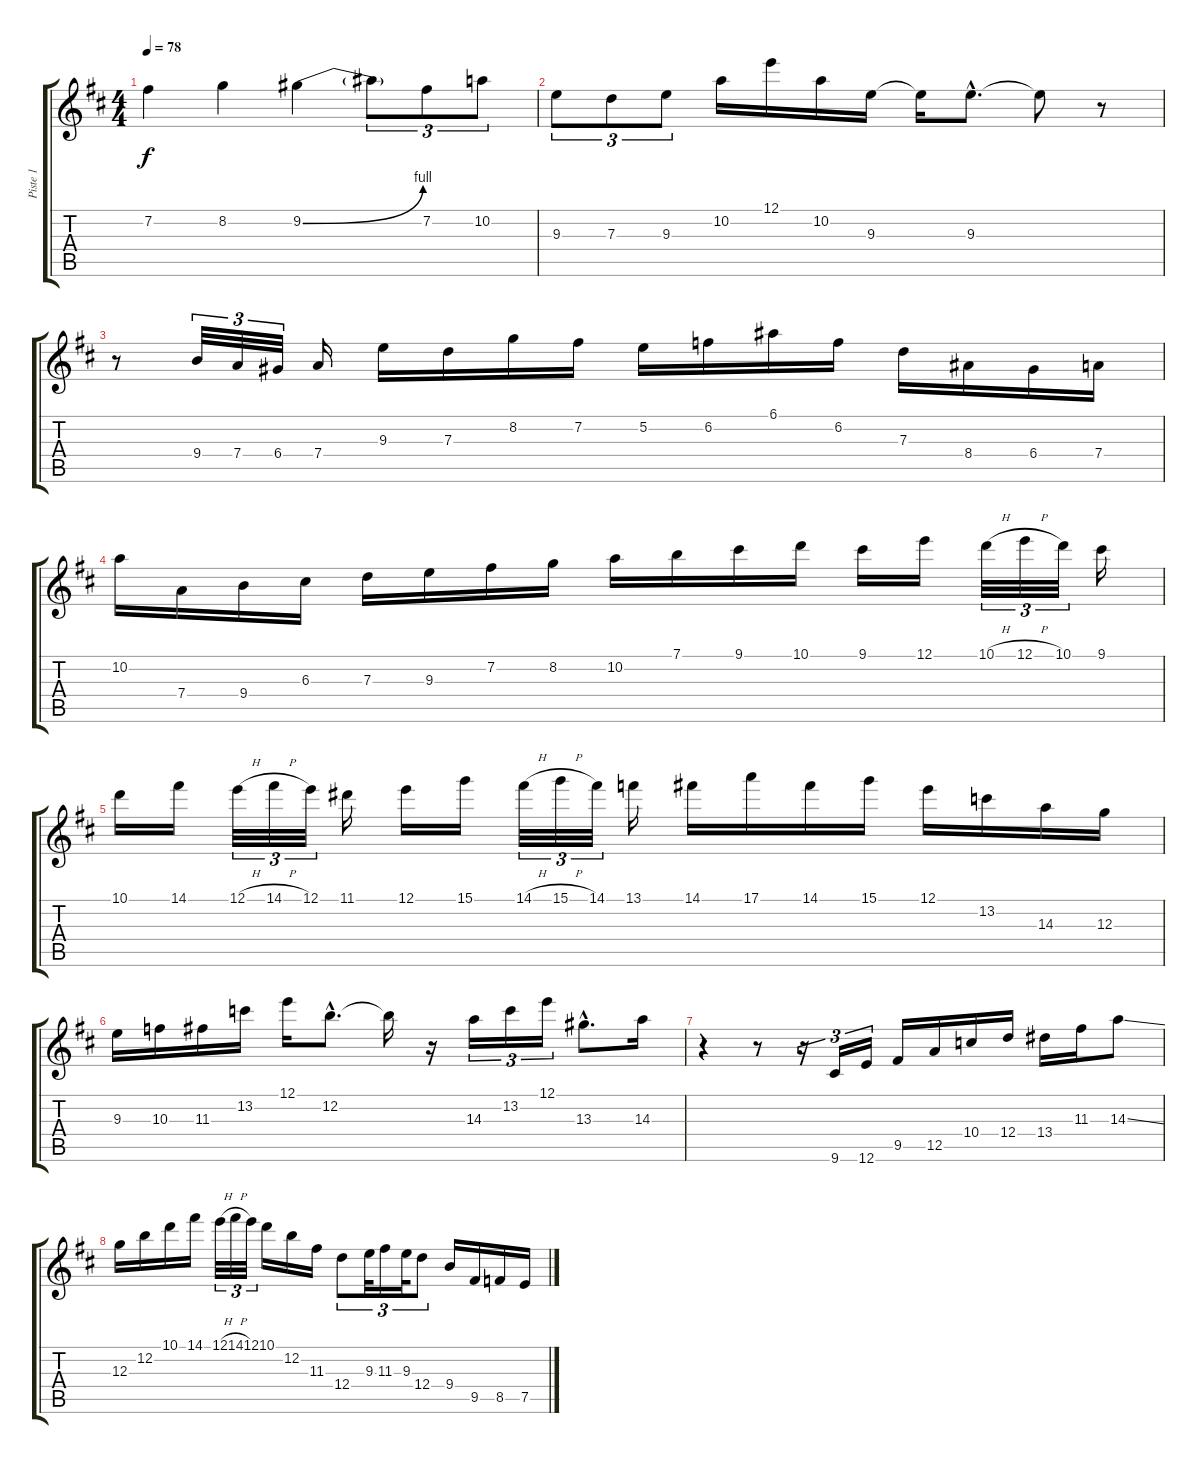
\track ("Piste 1" "Piste 1") {instrument acousticguitarnylon}
\staff {score tabs}
\tuning (E4 B3 G3 D3 A2 E2) {hide}
\ts (4 4)
\tempo 78
\clef g2
\ks d
7.2.4{dy f} 8.2.4 9.2{be (bend 0 0 60 4)}.4 9.2{t}.8{tu (3 2)} 7.2.8{tu (3 2)} 10.2.8{tu (3 2)} |
9.3.8{tu (3 2)} 7.3.8{tu (3 2)} 9.3.8{tu (3 2)} 10.2.16 12.1.16 10.2.16 9.3.16 9.3{t}.16 9.3{hac}.8{d} 9.3{t}.8 r.8 |
r.8 9.4.32{tu (3 2)} 7.4.32{tu (3 2)} 6.4.32{tu (3 2)} 7.4.16 9.3.16 7.3.16 8.2.16 7.2.16 5.2.16 6.2.16 6.1.16 6.2.16 7.3.16 8.4.16 6.4.16 7.4.16 |
10.2.16 7.4.16 9.4.16 6.3.16 7.3.16 9.3.16 7.2.16 8.2.16 10.2.16 7.1.16 9.1.16 10.1.16 9.1.16 12.1.16 10.1{h}.32{tu (3 2)} 12.1{h}.32{tu (3 2)} 10.1.32{tu (3 2)} 9.1.16 |
10.1.16 14.1.16 12.1{h}.32{tu (3 2)} 14.1{h}.32{tu (3 2)} 12.1.32{tu (3 2)} 11.1.16 12.1.16 15.1.16 14.1{h}.32{tu (3 2)} 15.1{h}.32{tu (3 2)} 14.1.32{tu (3 2)} 13.1.16 14.1.16 17.1.16 14.1.16 15.1.16 12.1.16 13.2.16 14.3.16 12.3.16 |
9.3.16 10.3.16 11.3.16 13.2.16 12.1.16 12.2{hac}.8{d} 12.2{t}.16 r.16 14.3.16{tu (3 2)} 13.2.16{tu (3 2)} 12.1.16{tu (3 2)} 13.3{hac}.8{d} 14.3.16 |
r.4 r.8 r.16{tu (3 2)} 9.6.16{tu (3 2)} 12.6.16{tu (3 2)} 9.5.16 12.5.16 10.4.16 12.4.16 13.4.16 11.3.16 14.3{ss}.8 |
12.3.16 12.2.16 10.1.16 14.1.16 12.1{h}.32{tu (3 2)} 14.1{h}.32{tu (3 2)} 12.1.32{tu (3 2)} 10.1.16 12.2.16 11.3.16 12.4.8{tu (3 2)} 9.3.32{tu (3 2)} 11.3.16{tu (3 2)} 9.3.32{tu (3 2)} 12.4.8{tu (3 2)} 9.4.16 9.5.16 8.5.16 7.5.16
